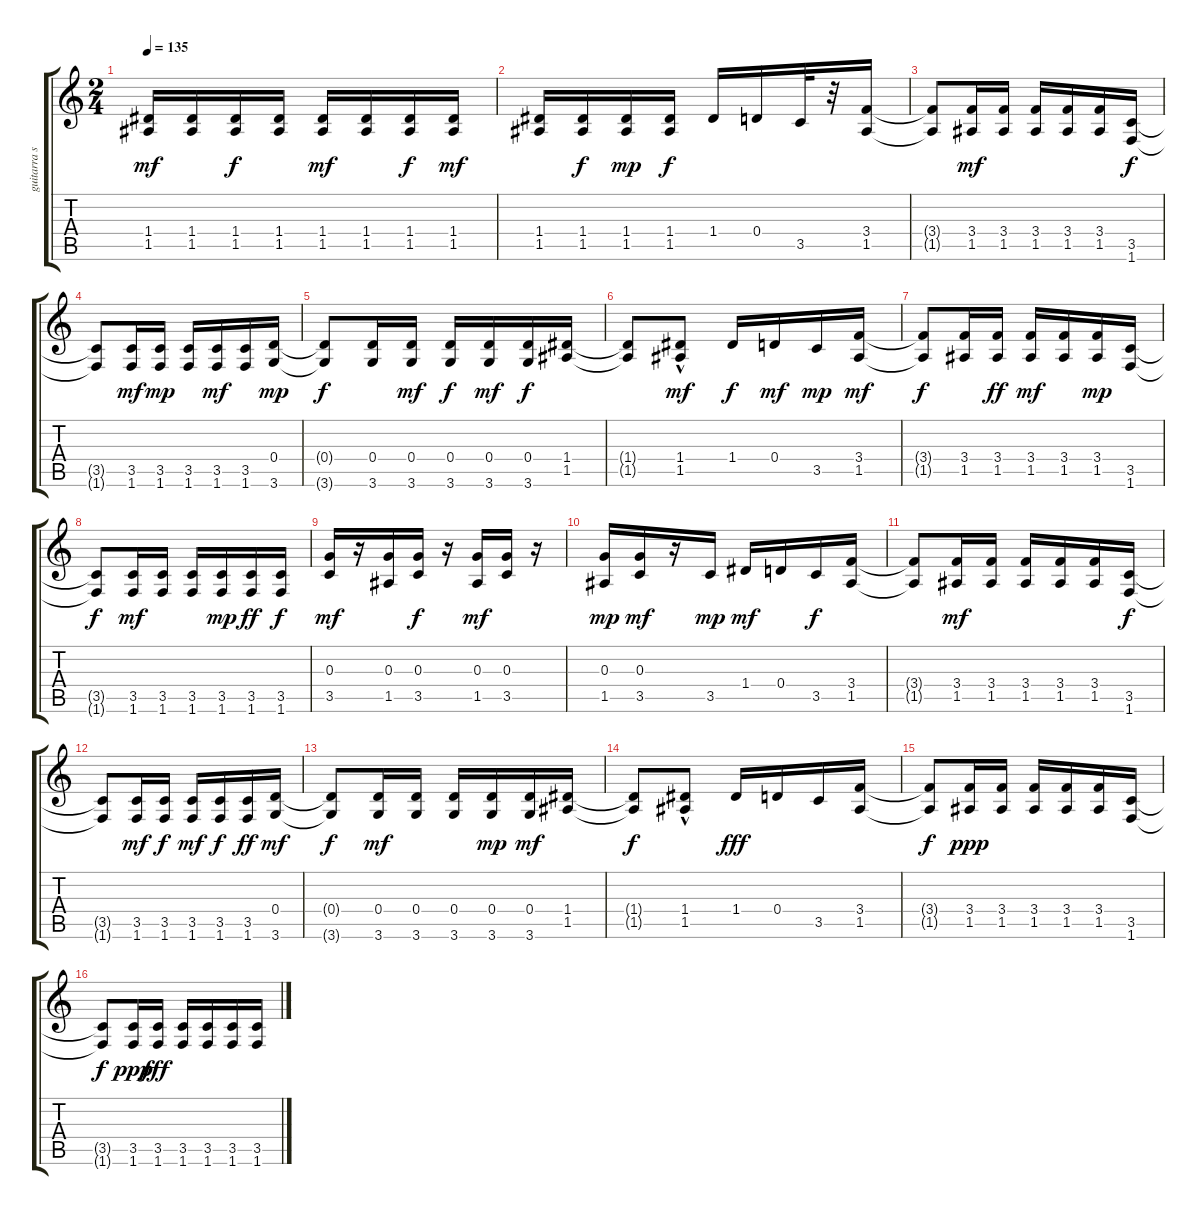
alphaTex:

\track ("guitarra saturada" "guitarra s") {instrument overdrivenguitar}
\staff {score tabs}
\tuning (E4 B3 G3 D3 A2 E2) {hide}
\ts (2 4)
\tempo 135
\clef g2
\ks c
(1.4 1.5).16{dy mf} (1.4 1.5).16 (1.4 1.5).16{dy f} (1.4 1.5).16 (1.4 1.5).16{dy mf} (1.4 1.5).16 (1.4 1.5).16{dy f} (1.4 1.5).16{dy mf} |
(1.4 1.5).16 (1.4 1.5).16{dy f} (1.4 1.5).16{dy mp} (1.4 1.5).16{dy f} 1.4.16 0.4.16 3.5.32 r.32 (3.4 1.5).16 |
(3.4{t} 1.5{t}).8 (3.4 1.5).16{dy mf} (3.4 1.5).16 (3.4 1.5).16 (3.4 1.5).16 (3.4 1.5).16 (3.5 1.6).16{dy f} |
(3.5{t} 1.6{t}).8 (3.5 1.6).16{dy mf} (3.5 1.6).16{dy mp} (3.5 1.6).16 (3.5 1.6).16{dy mf} (3.5 1.6).16 (0.4 3.6).16{dy mp} |
(0.4{t} 3.6{t}).8{dy f} (0.4 3.6).16 (0.4 3.6).16{dy mf} (0.4 3.6).16{dy f} (0.4 3.6).16{dy mf} (0.4 3.6).16{dy f} (1.4 1.5).16 |
(1.4{t} 1.5{t}).8 (1.4 1.5{hac}).8{dy mf} 1.4.16{dy f} 0.4.16{dy mf} 3.5.16{dy mp} (3.4 1.5).16{dy mf} |
(3.4{t} 1.5{t}).8{dy f} (3.4 1.5).16 (3.4 1.5).16{dy ff} (3.4 1.5).16{dy mf} (3.4 1.5).16 (3.4 1.5).16{dy mp} (3.5 1.6).16 |
(3.5{t} 1.6{t}).8{dy f} (3.5 1.6).16{dy mf} (3.5 1.6).16 (3.5 1.6).16 (3.5 1.6).16{dy mp} (3.5 1.6).16{dy ff} (3.5 1.6).16{dy f} |
(0.3 3.5).16{dy mf} r.16 (0.3 1.5).16 (0.3 3.5).16{dy f} r.16 (0.3 1.5).16{dy mf} (0.3 3.5).16 r.16 |
(0.3 1.5).16{dy mp} (0.3 3.5).16{dy mf} r.16 3.5.16{dy mp} 1.4.16{dy mf} 0.4.16 3.5.16{dy f} (3.4 1.5).16 |
(3.4{t} 1.5{t}).8 (3.4 1.5).16{dy mf} (3.4 1.5).16 (3.4 1.5).16 (3.4 1.5).16 (3.4 1.5).16 (3.5 1.6).16{dy f} |
(3.5{t} 1.6{t}).8 (3.5 1.6).16{dy mf} (3.5 1.6).16{dy f} (3.5 1.6).16{dy mf} (3.5 1.6).16{dy f} (3.5 1.6).16{dy ff} (0.4 3.6).16{dy mf} |
(0.4{t} 3.6{t}).8{dy f} (0.4 3.6).16{dy mf} (0.4 3.6).16 (0.4 3.6).16 (0.4 3.6).16{dy mp} (0.4 3.6).16{dy mf} (1.4 1.5).16 |
(1.4{t} 1.5{t}).8{dy f} (1.4 1.5{hac}).8 1.4.16{dy fff} 0.4.16 3.5.16 (3.4 1.5).16 |
(3.4{t} 1.5{t}).8{dy f} (3.4 1.5).16{dy ppp} (3.4 1.5).16 (3.4 1.5).16 (3.4 1.5).16 (3.4 1.5).16 (3.5 1.6).16 |
(3.5{t} 1.6{t}).8{dy f} (3.5 1.6).16{dy ppp} (3.5 1.6).16{dy fff} (3.5 1.6).16 (3.5 1.6).16 (3.5 1.6).16 (3.5 1.6).16
